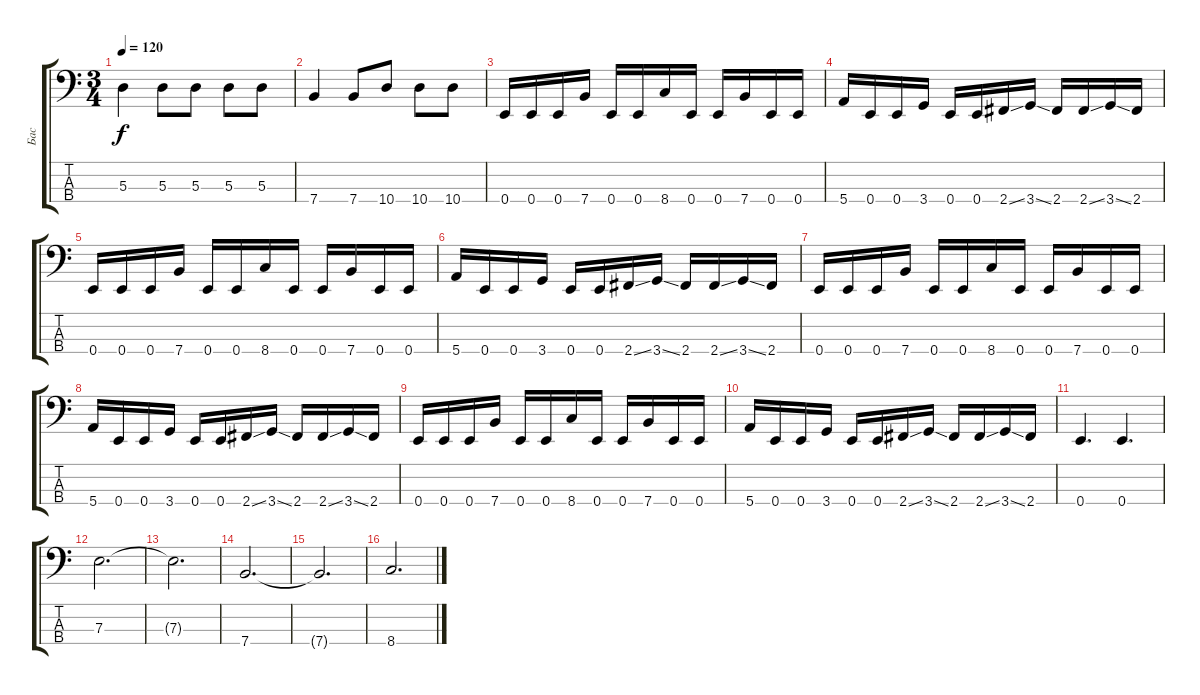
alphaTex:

\track ("Бас " "Бас ") {instrument electricbassfinger}
\staff {score tabs}
\tuning (G2 D2 A1 E1) {hide}
\ts (3 4)
\tempo 120
\clef f4
\ks c
5.3.4{dy f} 5.3.8 5.3.8 5.3.8 5.3.8 |
7.4.4 7.4.8 10.4.8 10.4.8 10.4.8 |
0.4.16{volume 16} 0.4.16 0.4.16 7.4.16 0.4.16 0.4.16 8.4.16 0.4.16 0.4.16 7.4.16 0.4.16 0.4.16 |
5.4.16 0.4.16 0.4.16 3.4.16 0.4.16 0.4.16 2.4{ss}.16 3.4{ss}.16 2.4.16 2.4{ss}.16 3.4{ss}.16 2.4.16 |
0.4.16 0.4.16 0.4.16 7.4.16 0.4.16 0.4.16 8.4.16 0.4.16 0.4.16 7.4.16 0.4.16 0.4.16 |
5.4.16 0.4.16 0.4.16 3.4.16 0.4.16 0.4.16 2.4{ss}.16 3.4{ss}.16 2.4.16 2.4{ss}.16 3.4{ss}.16 2.4.16 |
0.4.16 0.4.16 0.4.16 7.4.16 0.4.16 0.4.16 8.4.16 0.4.16 0.4.16 7.4.16 0.4.16 0.4.16 |
5.4.16 0.4.16 0.4.16 3.4.16 0.4.16 0.4.16 2.4{ss}.16 3.4{ss}.16 2.4.16 2.4{ss}.16 3.4{ss}.16 2.4.16 |
0.4.16 0.4.16 0.4.16 7.4.16 0.4.16 0.4.16 8.4.16 0.4.16 0.4.16 7.4.16 0.4.16 0.4.16 |
5.4.16 0.4.16 0.4.16 3.4.16 0.4.16 0.4.16 2.4{ss}.16 3.4{ss}.16 2.4.16 2.4{ss}.16 3.4{ss}.16 2.4.16 |
0.4.4{d} 0.4.4{d} |
7.3.2{d volume 12} |
7.3{t}.2{d} |
7.4.2{d} |
7.4{t}.2{d} |
8.4.2{d}
